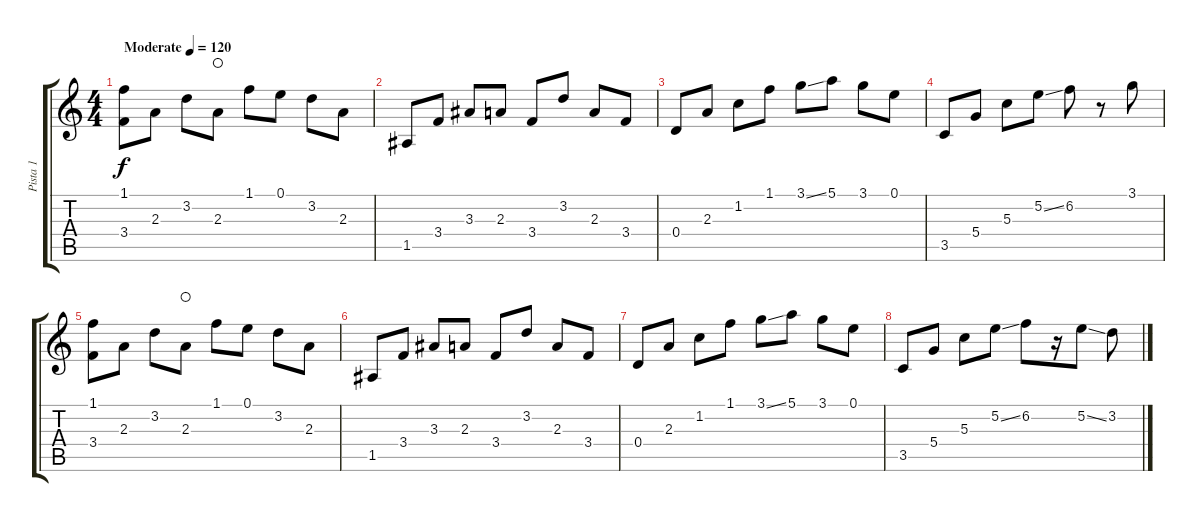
\track ("Pista 1" "Pista 1") {instrument electricguitarjazz}
\staff {score tabs}
\tuning (E4 B3 G3 D3 A2 E2) {hide}
\ts (4 4)
\tempo (120 "Moderate")
\clef g2
\ks c
(1.1 3.4).8{dy f instrument electricguitarjazz} 2.3.8 3.2.8 2.3.8{waho} 1.1.8 0.1.8 3.2.8 2.3.8 |
1.5.8 3.4.8 3.3.8 2.3.8 3.4.8 3.2.8 2.3.8 3.4.8 |
0.4.8 2.3.8 1.2.8 1.1.8 3.1{ss}.8 5.1.8 3.1.8 0.1.8 |
3.5.8 5.4.8 5.3.8 5.2{ss}.8 6.2.8 r.8 3.1.8 |
(1.1 3.4).8 2.3.8 3.2.8 2.3.8{waho} 1.1.8 0.1.8 3.2.8 2.3.8 |
1.5.8 3.4.8 3.3.8 2.3.8 3.4.8 3.2.8 2.3.8 3.4.8 |
0.4.8 2.3.8 1.2.8 1.1.8 3.1{ss}.8 5.1.8 3.1.8 0.1.8 |
3.5.8 5.4.8 5.3.8 5.2{ss}.8 6.2.8 r.16 5.2{ss}.8 3.2.8
